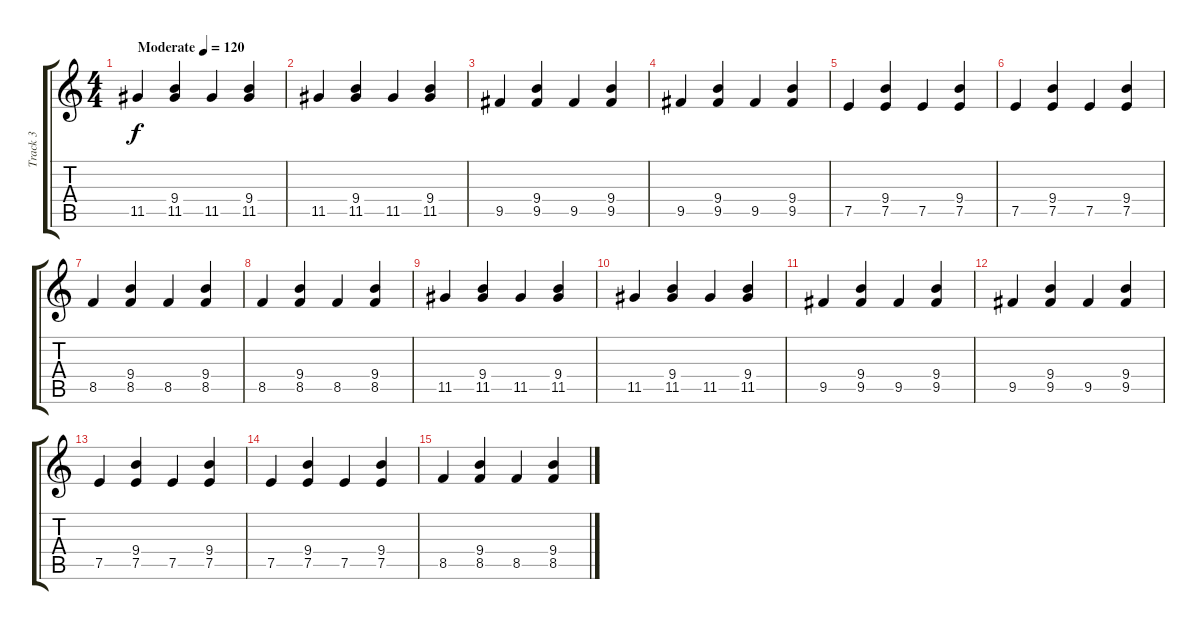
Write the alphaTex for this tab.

\track ("Track 3" "Track 3") {instrument acousticguitarsteel}
\staff {score tabs}
\tuning (E4 B3 G3 D3 A2 E2) {hide}
\ts (4 4)
\tempo (120 "Moderate")
\clef g2
\ks c
11.5.4{dy f instrument acousticguitarsteel} (9.4 11.5).4 11.5.4 (9.4 11.5).4 |
11.5.4 (9.4 11.5).4 11.5.4 (9.4 11.5).4 |
9.5.4 (9.4 9.5).4 9.5.4 (9.4 9.5).4 |
9.5.4 (9.4 9.5).4 9.5.4 (9.4 9.5).4 |
7.5.4 (9.4 7.5).4 7.5.4 (9.4 7.5).4 |
7.5.4 (9.4 7.5).4 7.5.4 (9.4 7.5).4 |
8.5.4 (9.4 8.5).4 8.5.4 (9.4 8.5).4 |
8.5.4 (9.4 8.5).4 8.5.4 (9.4 8.5).4 |
11.5.4 (9.4 11.5).4 11.5.4 (9.4 11.5).4 |
11.5.4 (9.4 11.5).4 11.5.4 (9.4 11.5).4 |
9.5.4 (9.4 9.5).4 9.5.4 (9.4 9.5).4 |
9.5.4 (9.4 9.5).4 9.5.4 (9.4 9.5).4 |
7.5.4 (9.4 7.5).4 7.5.4 (9.4 7.5).4 |
7.5.4 (9.4 7.5).4 7.5.4 (9.4 7.5).4 |
8.5.4 (9.4 8.5).4 8.5.4 (9.4 8.5).4
